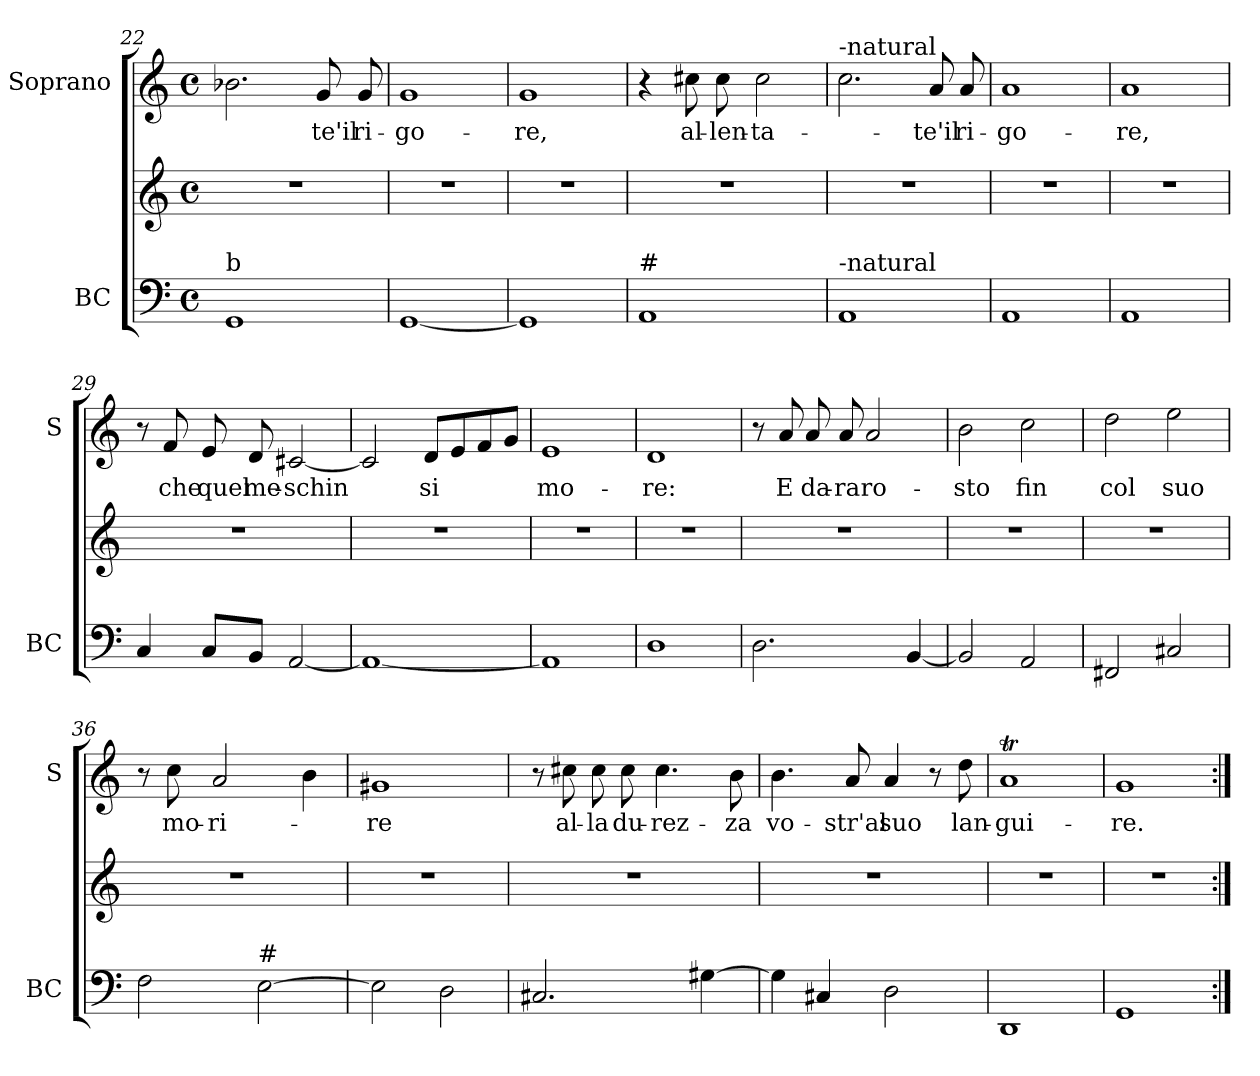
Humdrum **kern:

**kern	**kern	**kern	**text
*part2	*part2	*part1	*part1
*staff3	*staff2	*staff1	*staff1
*I"BC	*	*I"Soprano	*
*I'BC	*	*I'S	*
*clefF4	*clefG2	*clefG2	*
*k[]	*k[]	*k[]	*
*C:	*C:	*C:	*
*M4/4	*M4/4	*M4/4	*
*met(c)	*met(c)	*met(c)	*
=22	=22	=22	=22
!LO:TX:a:t=b	!	!	!
1GG	1r	2.b-X\	.
!	!	!	!LO:LY:b
.	.	8g/	-te'il
!	!	!	!LO:LY:b
.	.	8g/	ri-
=23	=23	=23	=23
!	!	!	!LO:LY:b
[1GG	1r	1g	-go-
=24	=24	=24	=24
!	!	!	!LO:LY:b
1GG]	1r	1g	-re,
=25	=25	=25	=25
!LO:TX:a:t=#	!	!	!
1AA	1r	4r	.
!	!	!	!LO:LY:b
.	.	8cc#X\	al-
!	!	!	!LO:LY:b
.	.	8cc#\	-len-
!	!	!	!LO:LY:b
.	.	2cc#\	-ta-
!!LO:LB:g=z
=26	=26	=26	=26
!	!	!LO:TX:a:t=-natural	!
!LO:TX:a:t=-natural	!	!	!
1AA	1r	2.cc\	.
!	!	!	!LO:LY:b
.	.	8a/	-te'il
!	!	!	!LO:LY:b
.	.	8a/	ri-
=27	=27	=27	=27
!	!	!	!LO:LY:b
1AA	1r	1a	-go-
=28	=28	=28	=28
!	!	!	!LO:LY:b
1AA	1r	1a	-re,
=29	=29	=29	=29
4C/	1r	8r	.
!	!	!	!LO:LY:b
.	.	8f/	che
!	!	!	!LO:LY:b
8C/L	.	8e/	quel
!	!	!	!LO:LY:b
8BB/J	.	8d/	me-
!	!	!	!LO:LY:b
[2AA/	.	[2c#X/	-schin
=30	=30	=30	=30
1AA_	1r	2c#/]	.
!	!	!	!LO:LY:b
.	.	8d/L	si
.	.	8e/	.
.	.	8f/	.
.	.	8g/J	.
!!LO:PB:g=z
=31	=31	=31	=31
!	!	!	!LO:LY:b
1AA]	1r	1e	mo-
=32	=32	=32	=32
!	!	!	!LO:LY:b
1D	1r	1d	-re:
=33	=33	=33	=33
2.D\	1r	8r	.
!	!	!	!LO:LY:b
.	.	8a/	E
!	!	!	!LO:LY:b
.	.	8a/	da-
!	!	!	!LO:LY:b
.	.	8a/	-ra
!	!	!	!LO:LY:b
.	.	2a/	ro-
[4BB/	.	.	.
=34	=34	=34	=34
!	!	!	!LO:LY:b
2BB/]	1r	2b\	-sto
!	!	!	!LO:LY:b
2AA/	.	2cc\	fin
=35	=35	=35	=35
!	!	!	!LO:LY:b
2FF#X/	1r	2dd\	col
!	!	!	!LO:LY:b
2C#X/	.	2ee\	suo
=36	=36	=36	=36
2F\	1r	8r	.
!	!	!	!LO:LY:b
.	.	8cc\	mo-
!	!	!	!LO:LY:b
.	.	2a/	-ri-
!LO:TX:a:t=#	!	!	!
[2E\	.	.	.
.	.	4b\	.
!!LO:LB:g=z
=37	=37	=37	=37
!	!	!	!LO:LY:b
2E\]	1r	1g#X	-re
2D\	.	.	.
=38	=38	=38	=38
2.C#X/	1r	8r	.
!	!	!	!LO:LY:b
.	.	8cc#X\	al-
!	!	!	!LO:LY:b
.	.	8cc#\	-la
!	!	!	!LO:LY:b
.	.	8cc#\	du-
!	!	!	!LO:LY:b
.	.	4.cc#\	-rez-
[4G#X\	.	.	.
!	!	!	!LO:LY:b
.	.	8b\	-za
=39	=39	=39	=39
!	!	!	!LO:LY:b
4G#\]	1r	4.b\	vo-
4C#X/	.	.	.
!	!	!	!LO:LY:b
.	.	8a/	-str'al
!	!	!	!LO:LY:b
2D\	.	4a/	suo
.	.	8r	.
!	!	!	!LO:LY:b
.	.	8dd\	lan-
=40	=40	=40	=40
!	!	!	!LO:LY:b
1DD	1r	1aT	-gui-
=41	=41	=41	=41
!	!	!	!LO:LY:b
1GG	1r	1g	-re.
=:|!	=:|!	=:|!	=:|!
*-	*-	*-	*-
